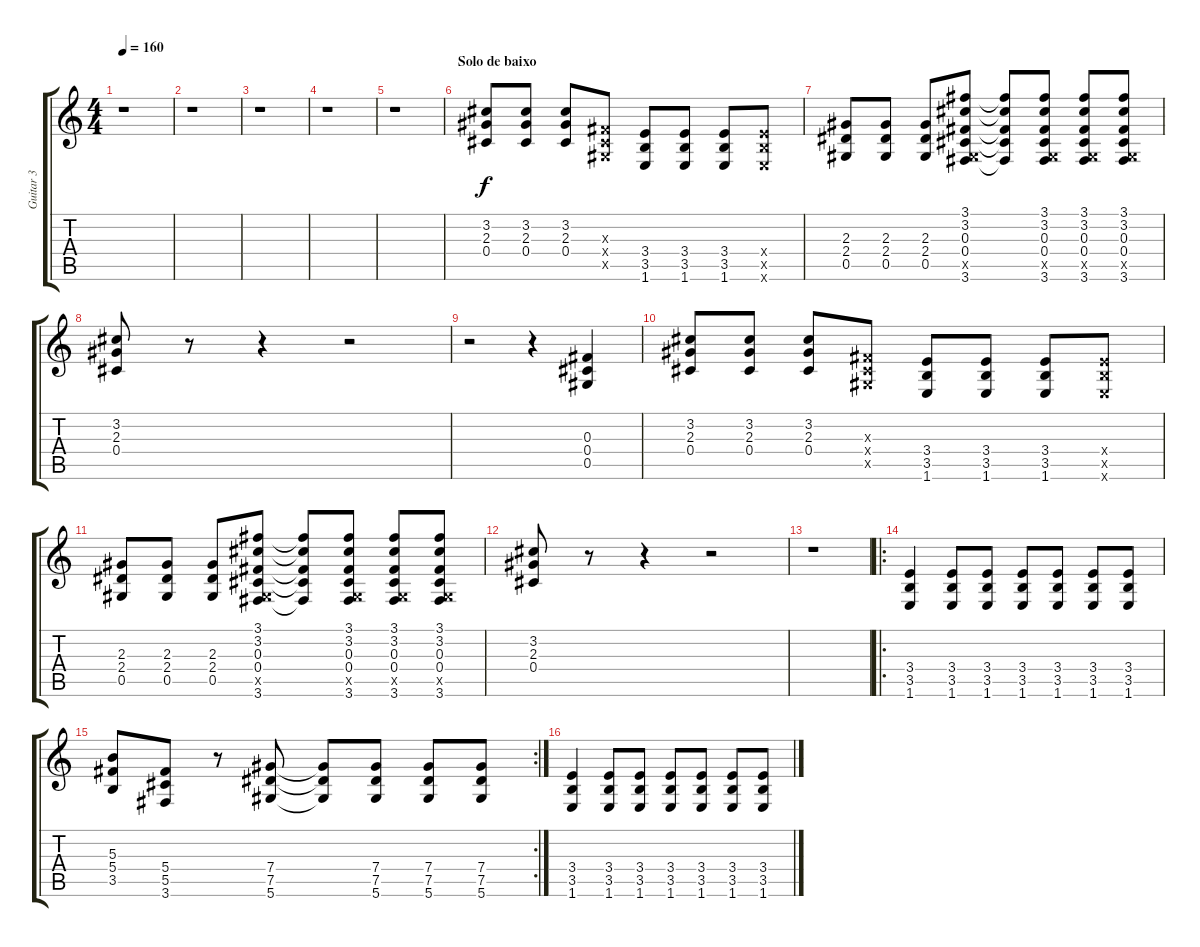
\track ("Guitar 3" "Guitar 3") {instrument overdrivenguitar}
\staff {score tabs}
\tuning (Eb4 Bb3 Gb3 Db3 Ab2 Eb2) {hide}
\ts (4 4)
\tempo 160
\clef g2
\ks c
r.1{dy f} |
r.1 |
r.1 |
r.1 |
r.1 |
\section ("" "Solo de baixo")
(3.2 2.3 0.4).8 (3.2 2.3 0.4).8 (3.2 2.3 0.4).8 (0.3{x} 0.4{x} 0.5{x}).8 (3.4 3.5 1.6).8 (3.4 3.5 1.6).8 (3.4 3.5 1.6).8 (3.4{x} 3.5{x} 1.6{x}).8 |
(2.3 2.4 0.5).8 (2.3 2.4 0.5).8 (2.3 2.4 0.5).8 (3.1 3.2 0.3 0.4 0.5{x} 3.6).8 (3.1{t} 3.2{t} 0.3{t} 0.4{t} 3.6{t}).8 (3.1 3.2 0.3 0.4 0.5{x} 3.6).8 (3.1 3.2 0.3 0.4 0.5{x} 3.6).8 (3.1 3.2 0.3 0.4 0.5{x} 3.6).8 |
(3.2 2.3 0.4).8 r.8 r.4 r.2 |
r.2 r.4 (0.3 0.4 0.5).4 |
(3.2 2.3 0.4).8 (3.2 2.3 0.4).8 (3.2 2.3 0.4).8 (0.3{x} 0.4{x} 0.5{x}).8 (3.4 3.5 1.6).8 (3.4 3.5 1.6).8 (3.4 3.5 1.6).8 (3.4{x} 3.5{x} 1.6{x}).8 |
(2.3 2.4 0.5).8 (2.3 2.4 0.5).8 (2.3 2.4 0.5).8 (3.1 3.2 0.3 0.4 0.5{x} 3.6).8 (3.1{t} 3.2{t} 0.3{t} 0.4{t} 3.6{t}).8 (3.1 3.2 0.3 0.4 0.5{x} 3.6).8 (3.1 3.2 0.3 0.4 0.5{x} 3.6).8 (3.1 3.2 0.3 0.4 0.5{x} 3.6).8 |
(3.2 2.3 0.4).8 r.8 r.4 r.2 |
r.1 |
\ro
(3.4 3.5 1.6).4 (3.4 3.5 1.6).8 (3.4 3.5 1.6).8 (3.4 3.5 1.6).8 (3.4 3.5 1.6).8 (3.4 3.5 1.6).8 (3.4 3.5 1.6).8 |
\rc 2
(5.3 5.4 3.5).8 (5.4 5.5 3.6).8 r.8 (7.4 7.5 5.6).8 (7.4{t} 7.5{t} 5.6{t}).8 (7.4 7.5 5.6).8 (7.4 7.5 5.6).8 (7.4 7.5 5.6).8 |
(3.4 3.5 1.6).4 (3.4 3.5 1.6).8 (3.4 3.5 1.6).8 (3.4 3.5 1.6).8 (3.4 3.5 1.6).8 (3.4 3.5 1.6).8 (3.4 3.5 1.6).8
